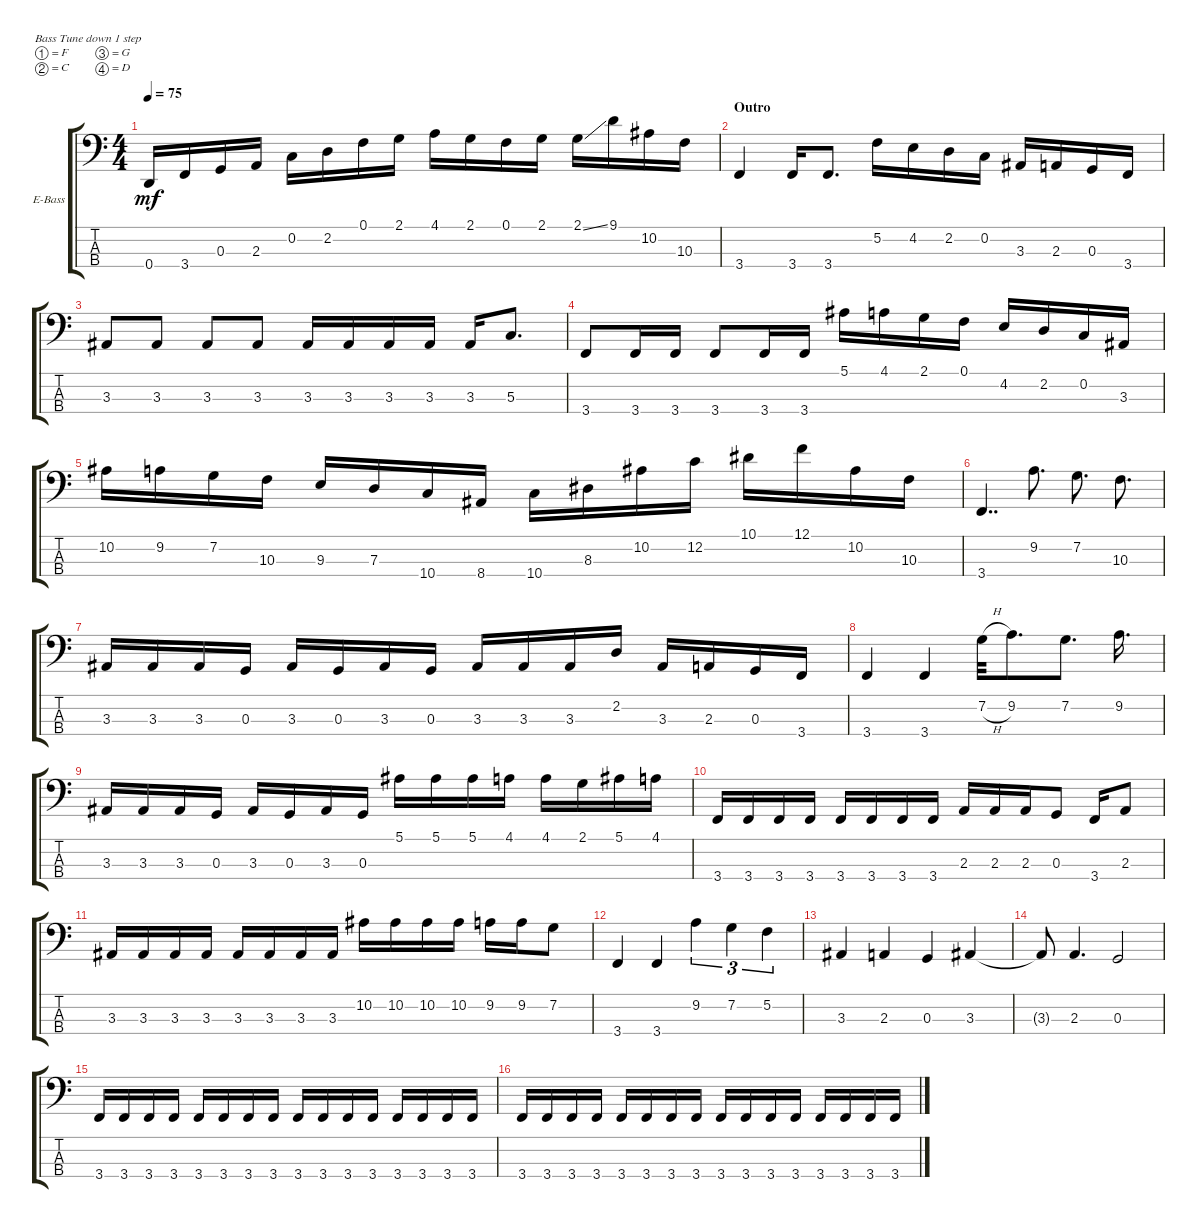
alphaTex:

\defaultSystemsLayout 4
\bracketExtendMode groupsimilarinstruments
\firstSystemTrackNameOrientation horizontal
\otherSystemsTrackNameOrientation horizontal
\track ("James Lomenzo" "E-Bass") {instrument electricbassfinger}
\staff {score tabs}
\tuning (F2 C2 G1 D1)
\ts (4 4)
\tempo 75
\clef f4
\ks c
0.4.16{dy mf} 3.4.16 0.3.16 2.3.16 0.2.16 2.2.16 0.1.16 2.1.16 4.1.16 2.1.16 0.1.16 2.1.16 2.1{ss}.16 9.1.16 10.2.16 10.3.16 |
\section ("" "Outro")
3.4.4 3.4.16 3.4.8{d} 5.2.16 4.2.16 2.2.16 0.2.16 3.3.16 2.3.16 0.3.16 3.4.16 |
3.3.8 3.3.8 3.3.8 3.3.8 3.3.16 3.3.16 3.3.16 3.3.16 3.3.16 5.3.8{d} |
3.4.8 3.4.16 3.4.16 3.4.8 3.4.16 3.4.16 5.1.16 4.1.16 2.1.16 0.1.16 4.2.16 2.2.16 0.2.16 3.3.16 |
10.2.16 9.2.16 7.2.16 10.3.16 9.3.16 7.3.16 10.4.16 8.4.16 10.4.16 8.3.16 10.2.16 12.2.16 10.1.16 12.1.16 10.2.16 10.3.16 |
3.4.4{dd} 9.2.8{d} 7.2.8{d} 10.3.8{d} |
3.3.16 3.3.16 3.3.16 0.3.16 3.3.16 0.3.16 3.3.16 0.3.16 3.3.16 3.3.16 3.3.16 2.2.16 3.3.16 2.3.16 0.3.16 3.4.16 |
3.4.4 3.4.4 7.2{h}.32 9.2.8{d} 7.2.8{d} 9.2.16{d} |
3.3.16 3.3.16 3.3.16 0.3.16 3.3.16 0.3.16 3.3.16 0.3.16 5.1.16 5.1.16 5.1.16 4.1.16 4.1.16 2.1.16 5.1.16 4.1.16 |
3.4.16 3.4.16 3.4.16 3.4.16 3.4.16 3.4.16 3.4.16 3.4.16 2.3.16 2.3.16 2.3.16 0.3.8 3.4.16 2.3.8 |
3.3.16 3.3.16 3.3.16 3.3.16 3.3.16 3.3.16 3.3.16 3.3.16 10.2.16 10.2.16 10.2.16 10.2.16 9.2.16 9.2.16 7.2.8 |
3.4.4 3.4.4 9.2.4{tu (3 2)} 7.2.4{tu (3 2)} 5.2.4{tu (3 2)} |
3.3.4 2.3.4 0.3.4 3.3.4 |
3.3{t}.8 2.3.4{d} 0.3.2 |
3.4.16 3.4.16 3.4.16 3.4.16 3.4.16 3.4.16 3.4.16 3.4.16 3.4.16 3.4.16 3.4.16 3.4.16 3.4.16 3.4.16 3.4.16 3.4.16 |
3.4.16 3.4.16 3.4.16 3.4.16 3.4.16 3.4.16 3.4.16 3.4.16 3.4.16 3.4.16 3.4.16 3.4.16 3.4.16 3.4.16 3.4.16 3.4.16
